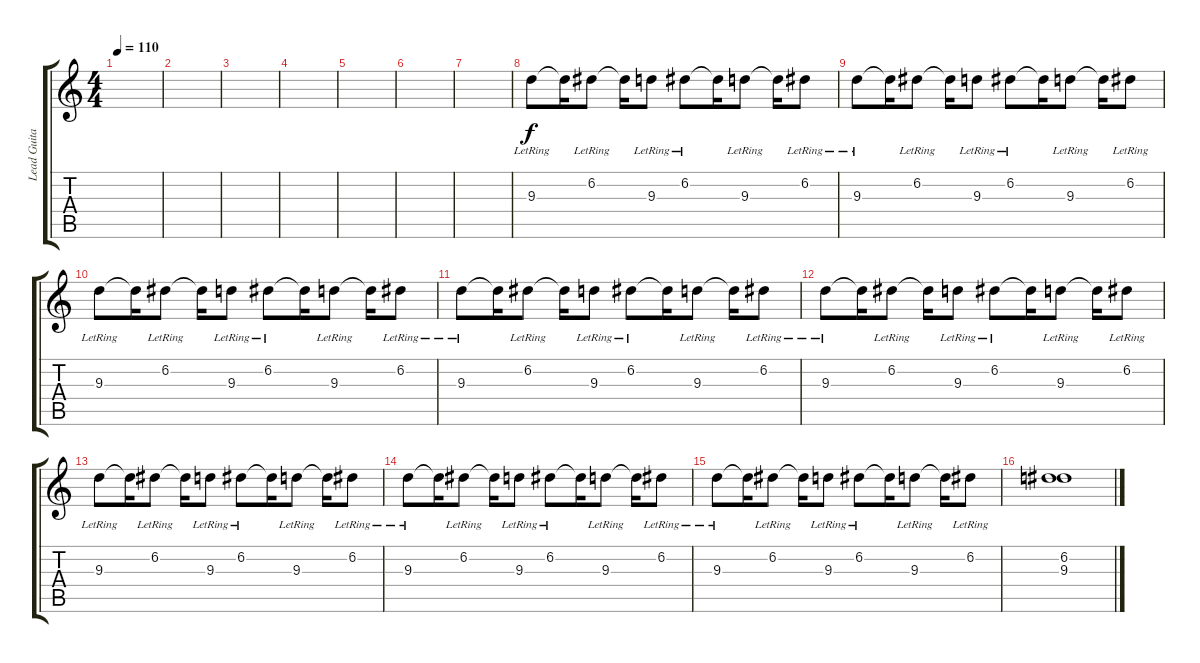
\track ("Lead Guitar" "Lead Guita") {instrument distortionguitar}
\staff {score tabs}
\tuning (D4 A3 F3 C3 G2 C2) {hide}
\ts (4 4)
\tempo 110
\clef g2
\ks c
|
|
|
|
|
|
|
9.3{lr}.8 9.3{t}.16 6.2{lr}.8 6.2{t}.16 9.3{lr}.8 6.2{lr}.8 6.2{t}.16 9.3{lr}.8 9.3{t}.16 6.2{lr}.8 |
9.3{lr}.8 9.3{t}.16 6.2{lr}.8 6.2{t}.16 9.3{lr}.8 6.2{lr}.8 6.2{t}.16 9.3{lr}.8 9.3{t}.16 6.2{lr}.8 |
9.3{lr}.8 9.3{t}.16 6.2{lr}.8 6.2{t}.16 9.3{lr}.8 6.2{lr}.8 6.2{t}.16 9.3{lr}.8 9.3{t}.16 6.2{lr}.8 |
9.3{lr}.8 9.3{t}.16 6.2{lr}.8 6.2{t}.16 9.3{lr}.8 6.2{lr}.8 6.2{t}.16 9.3{lr}.8 9.3{t}.16 6.2{lr}.8 |
9.3{lr}.8 9.3{t}.16 6.2{lr}.8 6.2{t}.16 9.3{lr}.8 6.2{lr}.8 6.2{t}.16 9.3{lr}.8 9.3{t}.16 6.2{lr}.8 |
9.3{lr}.8 9.3{t}.16 6.2{lr}.8 6.2{t}.16 9.3{lr}.8 6.2{lr}.8 6.2{t}.16 9.3{lr}.8 9.3{t}.16 6.2{lr}.8 |
9.3{lr}.8 9.3{t}.16 6.2{lr}.8 6.2{t}.16 9.3{lr}.8 6.2{lr}.8 6.2{t}.16 9.3{lr}.8 9.3{t}.16 6.2{lr}.8 |
9.3{lr}.8 9.3{t}.16 6.2{lr}.8 6.2{t}.16 9.3{lr}.8 6.2{lr}.8 6.2{t}.16 9.3{lr}.8 9.3{t}.16 6.2{lr}.8 |
(6.2 9.3).1
